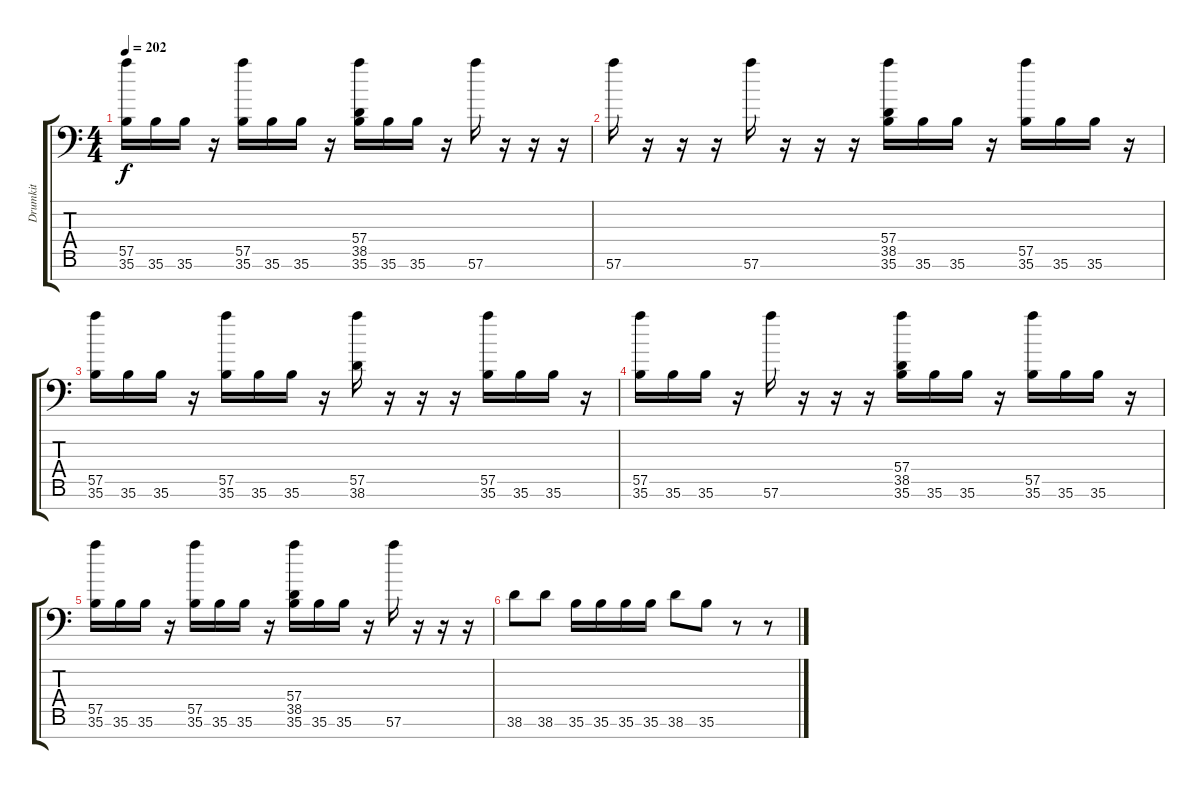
\track ("Drumkit" "Drumkit") {instrument acousticgrandpiano}
\staff {score tabs}
\tuning (C-1 C-1 C-1 C-1 C-1 C-1 C-1) {hide}
\ts (4 4)
\tempo 202
\clef f4
\ks c
(57.5 35.6).16{dy f} 35.6.16 35.6.16 r.16 (57.5 35.6).16 35.6.16 35.6.16 r.16 (57.4 38.5 35.6).16 35.6.16 35.6.16 r.16 57.6.16 r.16 r.16 r.16 |
57.6.16 r.16 r.16 r.16 57.6.16 r.16 r.16 r.16 (57.4 38.5 35.6).16 35.6.16 35.6.16 r.16 (57.5 35.6).16 35.6.16 35.6.16 r.16 |
(57.5 35.6).16 35.6.16 35.6.16 r.16 (57.5 35.6).16 35.6.16 35.6.16 r.16 (57.5 38.6).16 r.16 r.16 r.16 (57.5 35.6).16 35.6.16 35.6.16 r.16 |
(57.5 35.6).16 35.6.16 35.6.16 r.16 57.6.16 r.16 r.16 r.16 (57.4 38.5 35.6).16 35.6.16 35.6.16 r.16 (57.5 35.6).16 35.6.16 35.6.16 r.16 |
(57.5 35.6).16 35.6.16 35.6.16 r.16 (57.5 35.6).16 35.6.16 35.6.16 r.16 (57.4 38.5 35.6).16 35.6.16 35.6.16 r.16 57.6.16 r.16 r.16 r.16 |
38.6.8 38.6.8 35.6.16 35.6.16 35.6.16 35.6.16 38.6.8 35.6.8 r.8 r.8
